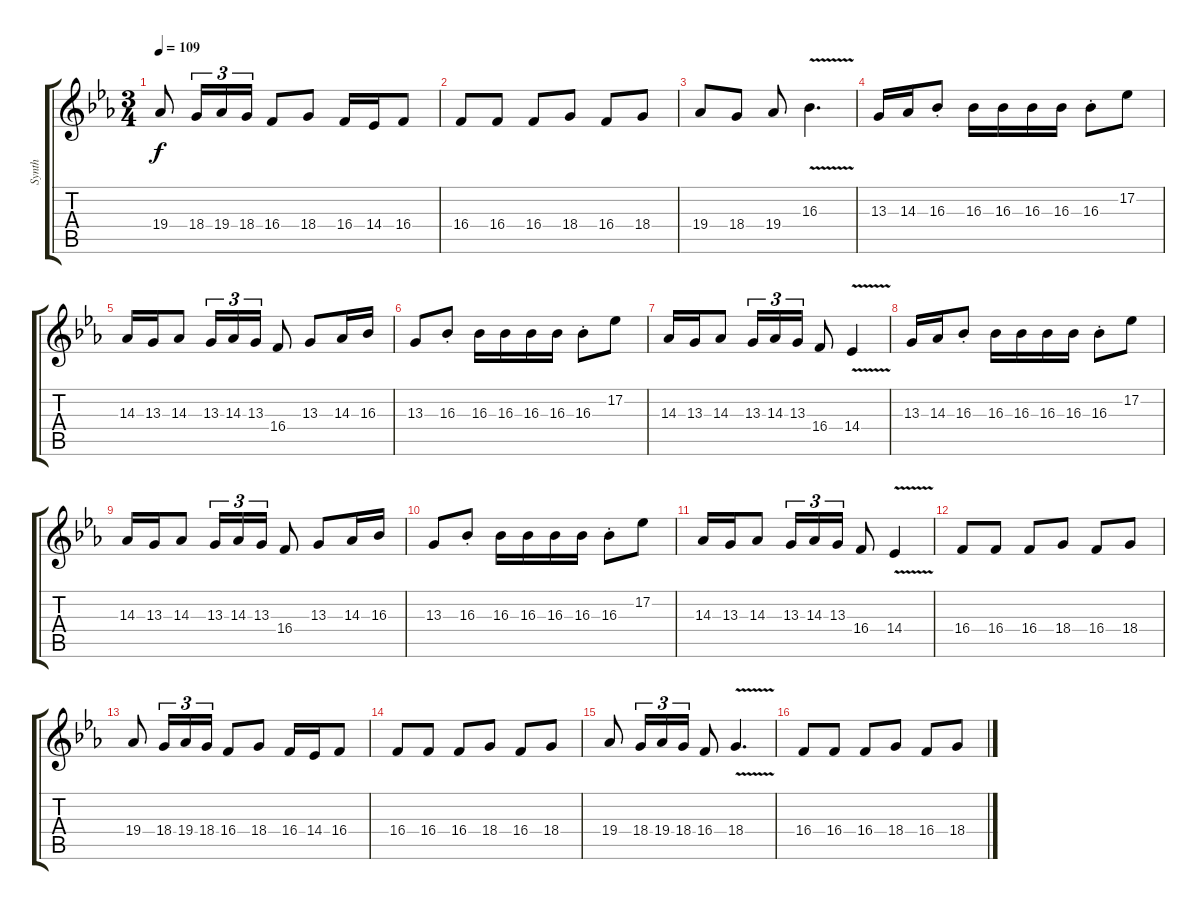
\track ("Synth" "Synth") {instrument tremolostrings}
\staff {score tabs}
\tuning (Eb4 Bb3 Gb3 Db3 Ab2 Eb2) {hide}
\ts (3 4)
\tempo 109
\clef g2
\ks eb
19.4.8{dy f} 18.4.16{tu (3 2)} 19.4.16{tu (3 2)} 18.4.16{tu (3 2)} 16.4.8 18.4.8 16.4.16 14.4.16 16.4.8 |
16.4.8 16.4.8 16.4.8 18.4.8 16.4.8 18.4.8 |
19.4.8 18.4.8 19.4.8 16.3{v}.4{d} |
13.3.16 14.3.16 16.3{st}.8 16.3.16 16.3.16 16.3.16 16.3.16 16.3{st}.8 17.2.8 |
14.3.16 13.3.16 14.3.8 13.3.16{tu (3 2)} 14.3.16{tu (3 2)} 13.3.16{tu (3 2)} 16.4.8 13.3.8 14.3.16 16.3.16 |
13.3.8 16.3{st}.8 16.3.16 16.3.16 16.3.16 16.3.16 16.3{st}.8 17.2.8 |
14.3.16 13.3.16 14.3.8 13.3.16{tu (3 2)} 14.3.16{tu (3 2)} 13.3.16{tu (3 2)} 16.4.8 14.4{v}.4 |
13.3.16 14.3.16 16.3{st}.8 16.3.16 16.3.16 16.3.16 16.3.16 16.3{st}.8 17.2.8 |
14.3.16 13.3.16 14.3.8 13.3.16{tu (3 2)} 14.3.16{tu (3 2)} 13.3.16{tu (3 2)} 16.4.8 13.3.8 14.3.16 16.3.16 |
13.3.8 16.3{st}.8 16.3.16 16.3.16 16.3.16 16.3.16 16.3{st}.8 17.2.8 |
14.3.16 13.3.16 14.3.8 13.3.16{tu (3 2)} 14.3.16{tu (3 2)} 13.3.16{tu (3 2)} 16.4.8 14.4{v}.4 |
16.4.8 16.4.8 16.4.8 18.4.8 16.4.8 18.4.8 |
19.4.8 18.4.16{tu (3 2)} 19.4.16{tu (3 2)} 18.4.16{tu (3 2)} 16.4.8 18.4.8 16.4.16 14.4.16 16.4.8 |
16.4.8 16.4.8 16.4.8 18.4.8 16.4.8 18.4.8 |
19.4.8 18.4.16{tu (3 2)} 19.4.16{tu (3 2)} 18.4.16{tu (3 2)} 16.4.8 18.4{v}.4{d} |
16.4.8 16.4.8 16.4.8 18.4.8 16.4.8 18.4.8
